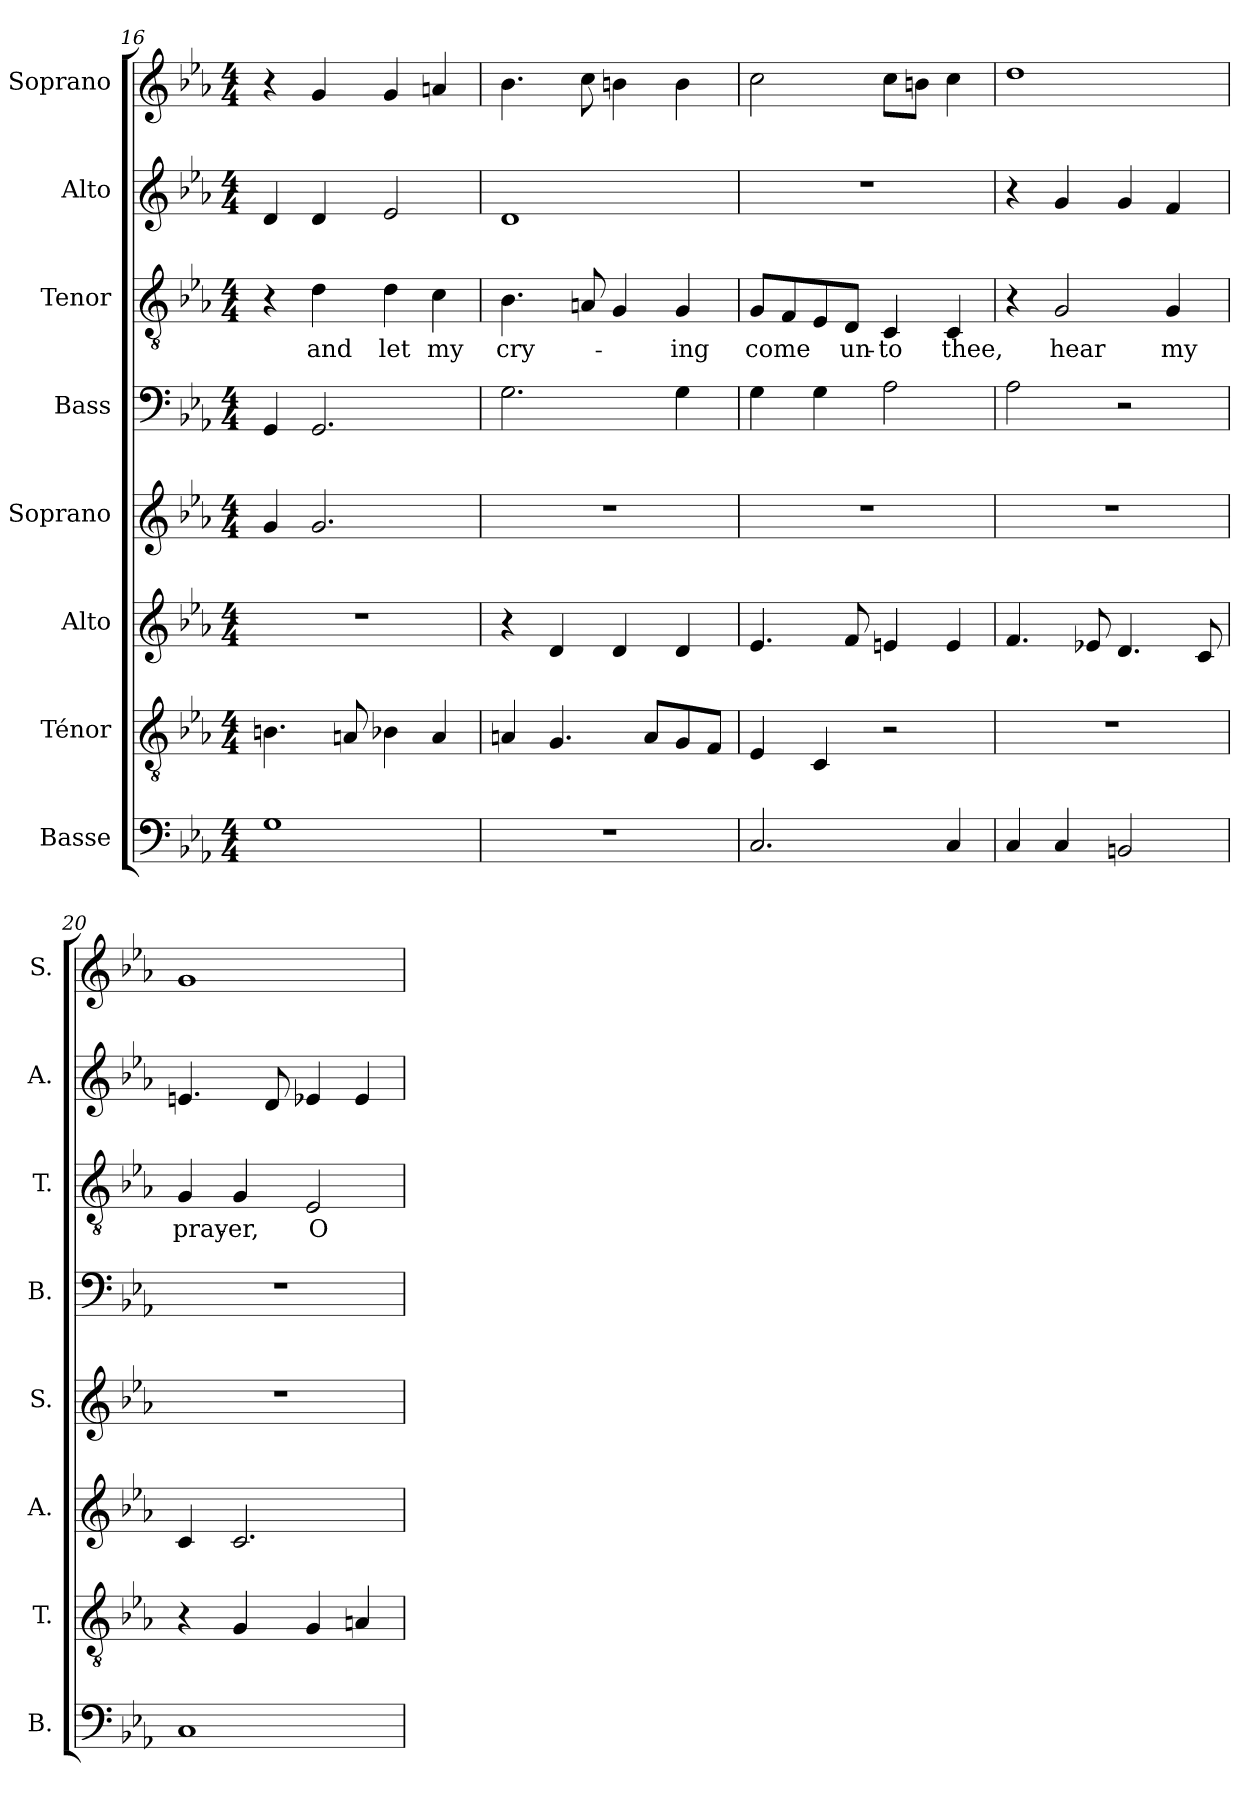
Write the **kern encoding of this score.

**kern	**kern	**kern	**kern	**kern	**kern	**text	**kern	**kern
*part8	*part7	*part6	*part5	*part4	*part3	*part3	*part2	*part1
*staff8	*staff7	*staff6	*staff5	*staff4	*staff3	*staff3	*staff2	*staff1
*I"Basse	*I"Ténor	*I"Alto	*I"Soprano	*I"Bass	*I"Tenor	*	*I"Alto	*I"Soprano
*I'B.	*I'T.	*I'A.	*I'S.	*I'B.	*I'T.	*	*I'A.	*I'S.
*clefF4	*clefGv2	*clefG2	*clefG2	*clefF4	*clefGv2	*	*clefG2	*clefG2
*k[b-e-a-]	*k[b-e-a-]	*k[b-e-a-]	*k[b-e-a-]	*k[b-e-a-]	*k[b-e-a-]	*	*k[b-e-a-]	*k[b-e-a-]
*M4/4	*M4/4	*M4/4	*M4/4	*M4/4	*M4/4	*	*M4/4	*M4/4
=16	=16	=16	=16	=16	=16	=16	=16	=16
1G	4.Bn\	1r	4g/	4GG/	4r	.	4d/	4r
!	!	!	!	!	!	!LO:LY:b	!	!
.	.	.	2.g/	2.GG/	4d\	and	4d/	4g/
.	8An/	.	.	.	.	.	.	.
!	!	!	!	!	!	!LO:LY:b	!	!
.	4B-X\	.	.	.	4d\	let	2e-/	4g/
!	!	!	!	!	!	!LO:LY:b	!	!
.	4A/	.	.	.	4c\	my	.	4an/
=17	=17	=17	=17	=17	=17	=17	=17	=17
!	!	!	!	!	!	!LO:LY:b	!	!
1r	4An/	4r	1r	2.G\	4.B-\	cry-	1d	4.b-\
.	4.G/	4d/	.	.	.	.	.	.
.	.	.	.	.	8An/	.	.	8cc\
.	.	4d/	.	.	4G/	.	.	4bn\
.	8A/L	.	.	.	.	.	.	.
!	!	!	!	!	!	!LO:LY:b	!	!
.	8G/	4d/	.	4G\	4G/	-ing	.	4b\
.	8F/J	.	.	.	.	.	.	.
=18	=18	=18	=18	=18	=18	=18	=18	=18
!	!	!	!	!	!	!LO:LY:b	!	!
2.C/	4E-/	4.e-/	1r	4G\	8G/L	come	1r	2cc\
.	.	.	.	.	8F/	.	.	.
.	4C/	.	.	4G\	8E-/	.	.	.
!	!	!	!	!	!	!LO:LY:b	!	!
.	.	8f/	.	.	8D/J	un-	.	.
!	!	!	!	!	!	!LO:LY:b	!	!
.	2r	4en/	.	2A-\	4C/	-to	.	8cc\L
.	.	.	.	.	.	.	.	8bn\J
!	!	!	!	!	!	!LO:LY:b	!	!
4C/	.	4e/	.	.	4C/	thee,	.	4cc\
=19	=19	=19	=19	=19	=19	=19	=19	=19
4C/	1r	4.f/	1r	2A-\	4r	.	4r	1dd
!	!	!	!	!	!	!LO:LY:b	!	!
4C/	.	.	.	.	2G/	hear	4g/	.
.	.	8e-X/	.	.	.	.	.	.
2BBn/	.	4.d/	.	2r	.	.	4g/	.
!	!	!	!	!	!	!LO:LY:b	!	!
.	.	.	.	.	4G/	my	4f/	.
.	.	8c/	.	.	.	.	.	.
!!LO:PB:g=z
=20	=20	=20	=20	=20	=20	=20	=20	=20
!	!	!	!	!	!	!LO:LY:b	!	!
1C	4r	4c/	1r	1r	4G/	pray-	4.en/	1g
!	!	!	!	!	!	!LO:LY:b	!	!
.	4G/	2.c/	.	.	4G/	-er,	.	.
.	.	.	.	.	.	.	8d/	.
!	!	!	!	!	!	!LO:LY:b	!	!
.	4G/	.	.	.	2E-/	O	4e-X/	.
.	4An/	.	.	.	.	.	4e-/	.
=	=	=	=	=	=	=	=	=
*-	*-	*-	*-	*-	*-	*-	*-	*-
